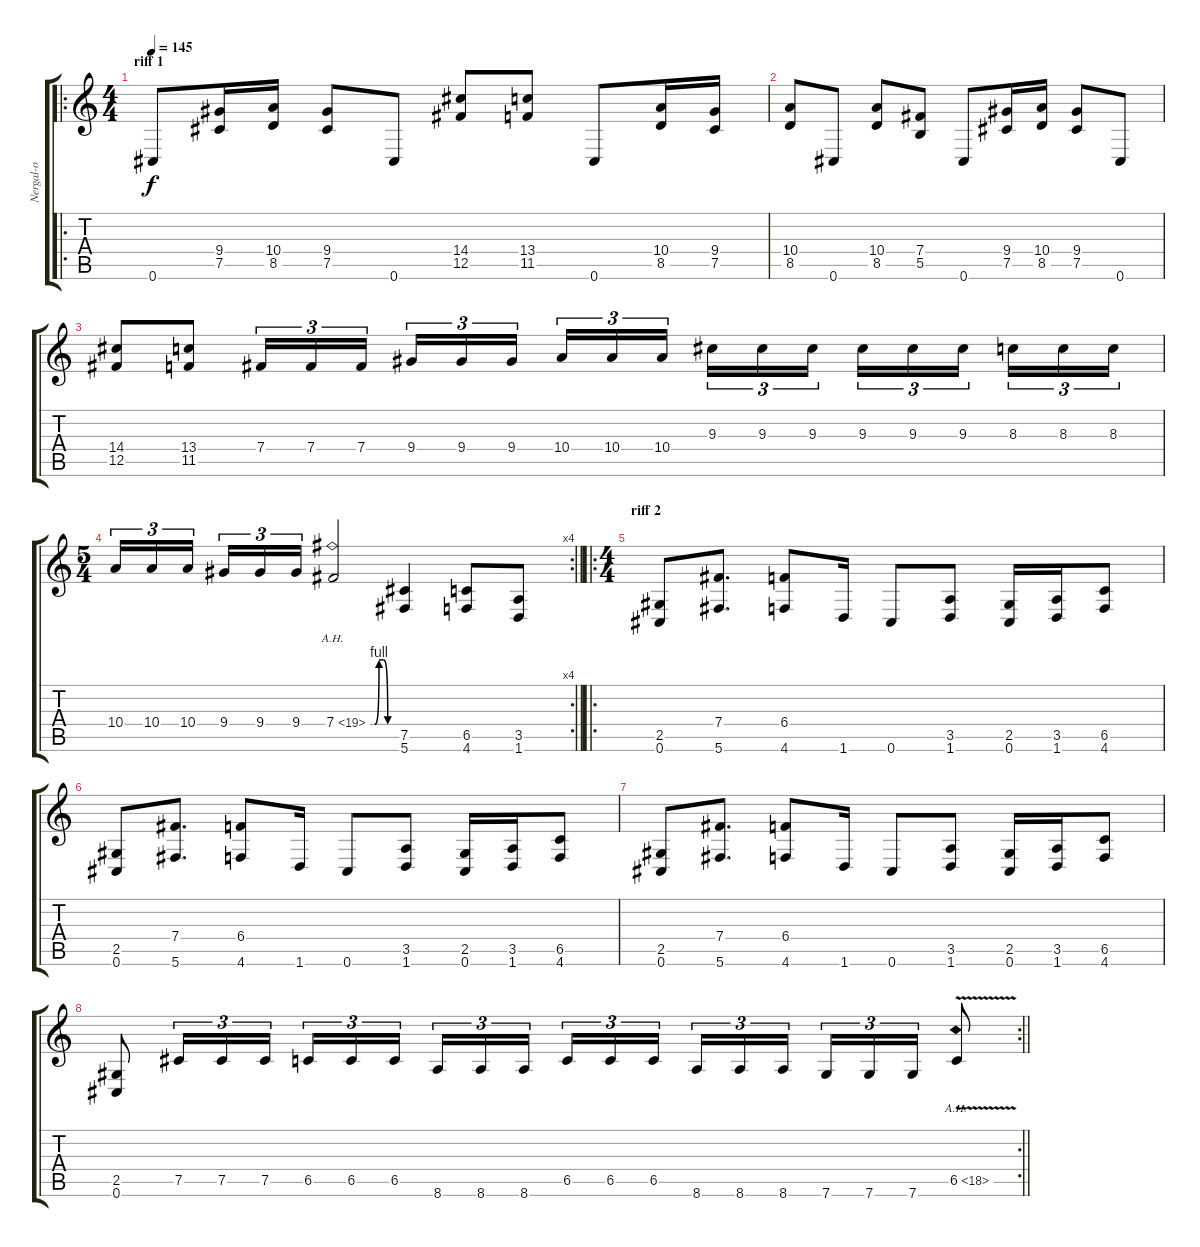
\track ("Nergal-o" "Nergal-o") {instrument distortionguitar}
\staff {score tabs}
\tuning (Db4 Ab3 E3 B2 Gb2 Db2) {hide}
\ro
\ts (4 4)
\section ("" "riff 1")
\tempo 145
\clef g2
\ks c
0.6.8{dy f} (9.4 7.5).16 (10.4 8.5).16 (9.4 7.5).8 0.6.8 (14.4 12.5).8 (13.4 11.5).8 0.6.8 (10.4 8.5).16 (9.4 7.5).16 |
(10.4 8.5).8 0.6.8 (10.4 8.5).8 (7.4 5.5).8 0.6.8 (9.4 7.5).16 (10.4 8.5).16 (9.4 7.5).8 0.6.8 |
(14.4 12.5).8 (13.4 11.5).8 7.4.16{tu (3 2)} 7.4.16{tu (3 2)} 7.4.16{tu (3 2) beam splitsecondary} 9.4.16{tu (3 2)} 9.4.16{tu (3 2)} 9.4.16{tu (3 2)} 10.4.16{tu (3 2)} 10.4.16{tu (3 2)} 10.4.16{tu (3 2) beam splitsecondary} 9.3.16{tu (3 2)} 9.3.16{tu (3 2)} 9.3.16{tu (3 2)} 9.3.16{tu (3 2)} 9.3.16{tu (3 2)} 9.3.16{tu (3 2) beam splitsecondary} 8.3.16{tu (3 2)} 8.3.16{tu (3 2)} 8.3.16{tu (3 2)} |
\rc 4
\ts (5 4)
\barLineRight lightlight
10.4.16{tu (3 2)} 10.4.16{tu (3 2)} 10.4.16{tu (3 2) beam splitsecondary} 9.4.16{tu (3 2)} 9.4.16{tu (3 2)} 9.4.16{tu (3 2)} 7.4{be (custom 0 0 10 0 20 4 30 4 40 0 46 0 60 0) ah 12}.2 (7.5 5.6).4 (6.5 4.6).8 (3.5 1.6).8 |
\ro
\ts (4 4)
\section ("" "riff 2")
(2.5 0.6).8 (7.4 5.6).8{d} (6.4 4.6).8 1.6.16 0.6.8 (3.5 1.6).8 (2.5 0.6).16 (3.5 1.6).16 (6.5 4.6).8 |
(2.5 0.6).8 (7.4 5.6).8{d} (6.4 4.6).8 1.6.16 0.6.8 (3.5 1.6).8 (2.5 0.6).16 (3.5 1.6).16 (6.5 4.6).8 |
(2.5 0.6).8 (7.4 5.6).8{d} (6.4 4.6).8 1.6.16 0.6.8 (3.5 1.6).8 (2.5 0.6).16 (3.5 1.6).16 (6.5 4.6).8 |
\rc 2
\barLineRight lightlight
(2.5 0.6).8 7.5.16{tu (3 2)} 7.5.16{tu (3 2)} 7.5.16{tu (3 2)} 6.5.16{tu (3 2)} 6.5.16{tu (3 2)} 6.5.16{tu (3 2) beam splitsecondary} 8.6.16{tu (3 2)} 8.6.16{tu (3 2)} 8.6.16{tu (3 2)} 6.5.16{tu (3 2)} 6.5.16{tu (3 2)} 6.5.16{tu (3 2) beam splitsecondary} 8.6.16{tu (3 2)} 8.6.16{tu (3 2)} 8.6.16{tu (3 2)} 7.6.16{tu (3 2)} 7.6.16{tu (3 2)} 7.6.16{tu (3 2)} 6.5{ah 12 v}.8
